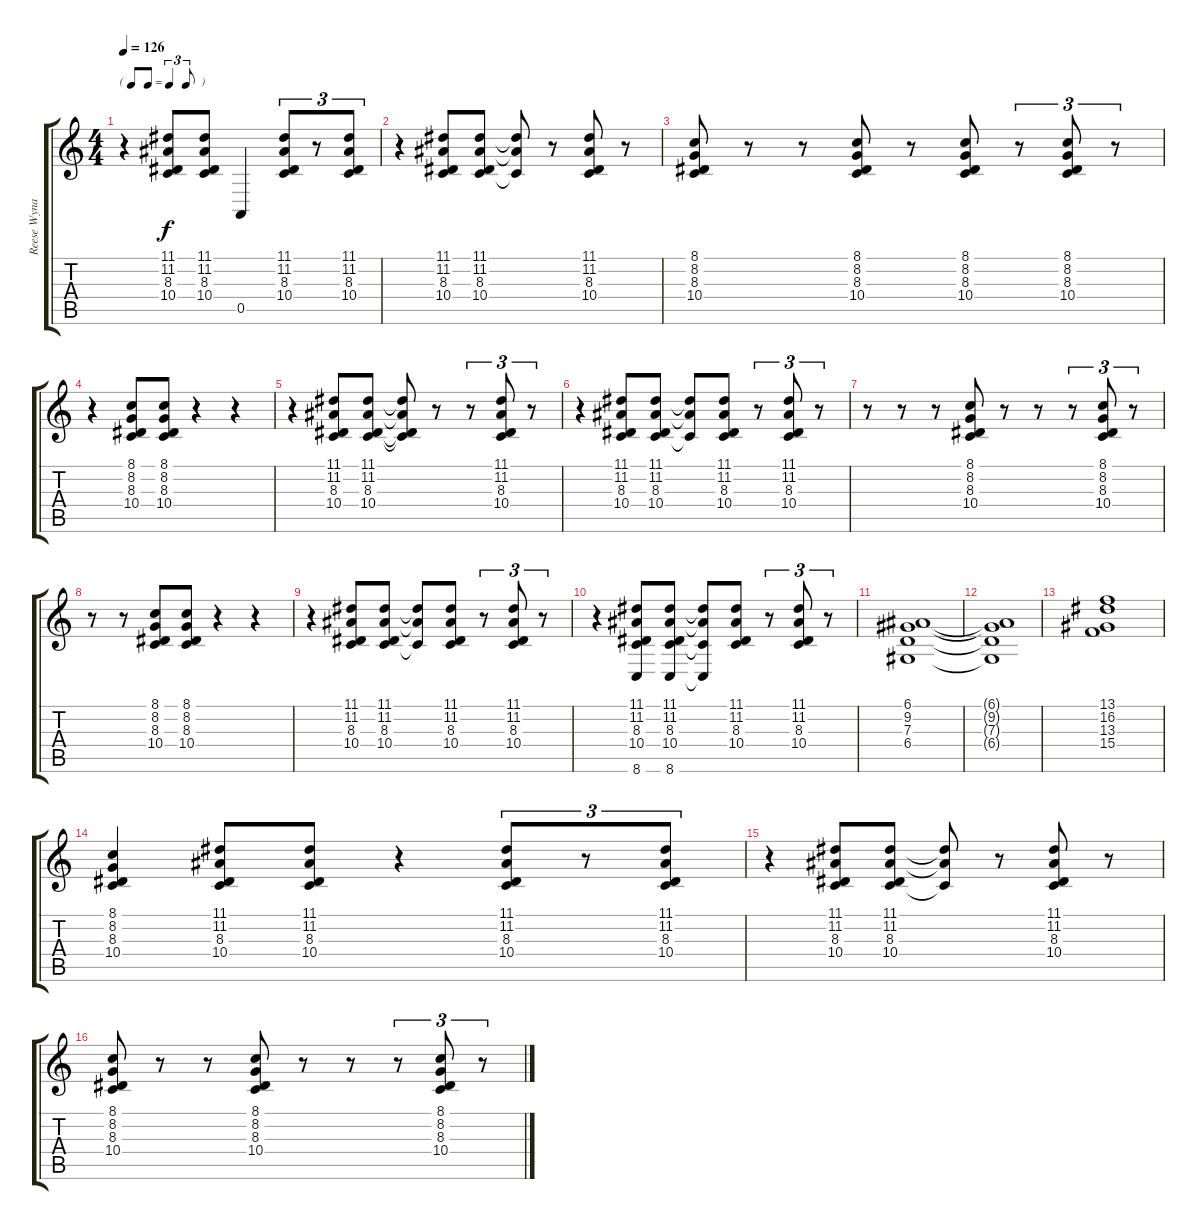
\track ("Reese Wynans" "Reese Wyna") {instrument drawbarorgan}
\staff {score tabs}
\tuning (E4 B3 G3 D3 A2 E2) {hide}
\ts (4 4)
\tf triplet8th
\tempo 126
\clef g2
\ks c
r.4{dy f} (11.1 11.2 8.3 10.4).8{volume 12} (11.1 11.2 8.3 10.4).8 0.5.4 (11.1 11.2 8.3 10.4).8{tu (3 2)} r.8{tu (3 2)} (11.1 11.2 8.3 10.4).8{tu (3 2)} |
r.4 (11.1 11.2 8.3 10.4).8 (11.1 11.2 8.3 10.4).8 (11.1{t} 11.2{t} 10.4{t}).8 r.8 (11.1 11.2 8.3 10.4).8 r.8 |
(8.1 8.2 8.3 10.4).8 r.8 r.8 (8.1 8.2 8.3 10.4).8 r.8 (8.1 8.2 8.3 10.4).8 r.8{tu (3 2)} (8.1 8.2 8.3 10.4).8{tu (3 2)} r.8{tu (3 2)} |
r.4 (8.1 8.2 8.3 10.4).8 (8.1 8.2 8.3 10.4).8 r.4 r.4 |
r.4 (11.1 11.2 8.3 10.4).8 (11.1 11.2 8.3 10.4).8 (11.1{t} 11.2{t} 8.3{t} 10.4{t}).8 r.8 r.8{tu (3 2)} (11.1 11.2 8.3 10.4).8{tu (3 2)} r.8{tu (3 2)} |
r.4 (11.1 11.2 8.3 10.4).8 (11.1 11.2 8.3 10.4).8 (11.1{t} 11.2{t} 10.4{t}).8 (11.1 11.2 8.3 10.4).8 r.8{tu (3 2)} (11.1 11.2 8.3 10.4).8{tu (3 2)} r.8{tu (3 2)} |
r.8 r.8 r.8 (8.1 8.2 8.3 10.4).8 r.8 r.8 r.8{tu (3 2)} (8.1 8.2 8.3 10.4).8{tu (3 2)} r.8{tu (3 2)} |
r.8 r.8 (8.1 8.2 8.3 10.4).8 (8.1 8.2 8.3 10.4).8 r.4 r.4 |
r.4 (11.1 11.2 8.3 10.4).8 (11.1 11.2 8.3 10.4).8 (11.1{t} 11.2{t} 10.4{t}).8 (11.1 11.2 8.3 10.4).8 r.8{tu (3 2)} (11.1 11.2 8.3 10.4).8{tu (3 2)} r.8{tu (3 2)} |
r.4 (11.1 11.2 8.3 10.4 8.6).8 (11.1 11.2 8.3 10.4 8.6).8 (11.1{t} 11.2{t} 10.4{t} 8.6{t}).8 (11.1 11.2 8.3 10.4).8 r.8{tu (3 2)} (11.1 11.2 8.3 10.4).8{tu (3 2)} r.8{tu (3 2)} |
(6.1 9.2 7.3 6.4).1{volume 9} |
(6.1{t} 9.2{t} 7.3{t} 6.4{t}).1 |
(13.1 16.2 13.3 15.4).1 |
(8.1 8.2 8.3 10.4).4 (11.1 11.2 8.3 10.4).8{volume 11} (11.1 11.2 8.3 10.4).8 r.4 (11.1 11.2 8.3 10.4).8{tu (3 2)} r.8{tu (3 2)} (11.1 11.2 8.3 10.4).8{tu (3 2)} |
r.4 (11.1 11.2 8.3 10.4).8 (11.1 11.2 8.3 10.4).8 (11.1{t} 11.2{t} 10.4{t}).8 r.8 (11.1 11.2 8.3 10.4).8 r.8 |
(8.1 8.2 8.3 10.4).8 r.8 r.8 (8.1 8.2 8.3 10.4).8 r.8 r.8 r.8{tu (3 2)} (8.1 8.2 8.3 10.4).8{tu (3 2)} r.8{tu (3 2)}
